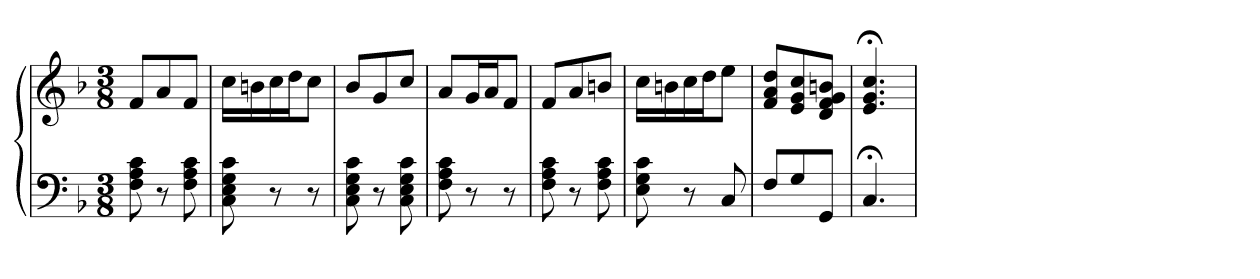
**kern	**kern
*part1	*part1
*staff2	*staff1
*clefF4	*clefG2
*k[b-]	*k[b-]
*F:	*F:
*M3/8	*M3/8
=	=
8F 8A 8c	8fL
8r	8a
8F 8A 8c	8fJ
=	=
8C 8E 8G 8c	16ccLL
.	16bn
8r	16cc
.	16ddJ
8r	8ccJ
=	=
8C 8E 8G 8c	8b-L
8r	8g
8C 8E 8G 8c	8ccJ
=	=
8F 8A 8c	8aL
8r	16gL
.	16aJ
8r	8fJ
=	=
8F 8A 8c	8fL
8r	8a
8F 8A 8c	8bnJ
=	=
8E 8G 8c	16ccLL
.	16bn
8r	16cc
.	16ddJ
8C	8eeJ
=	=
8FL	8f 8a 8ddL
8G	8e 8g 8cc
8GGJ	8d 8f 8g 8bnJ
=	=
4.C;<	4.e;< 4.g;< 4.cc;<
=	=
*-	*-
